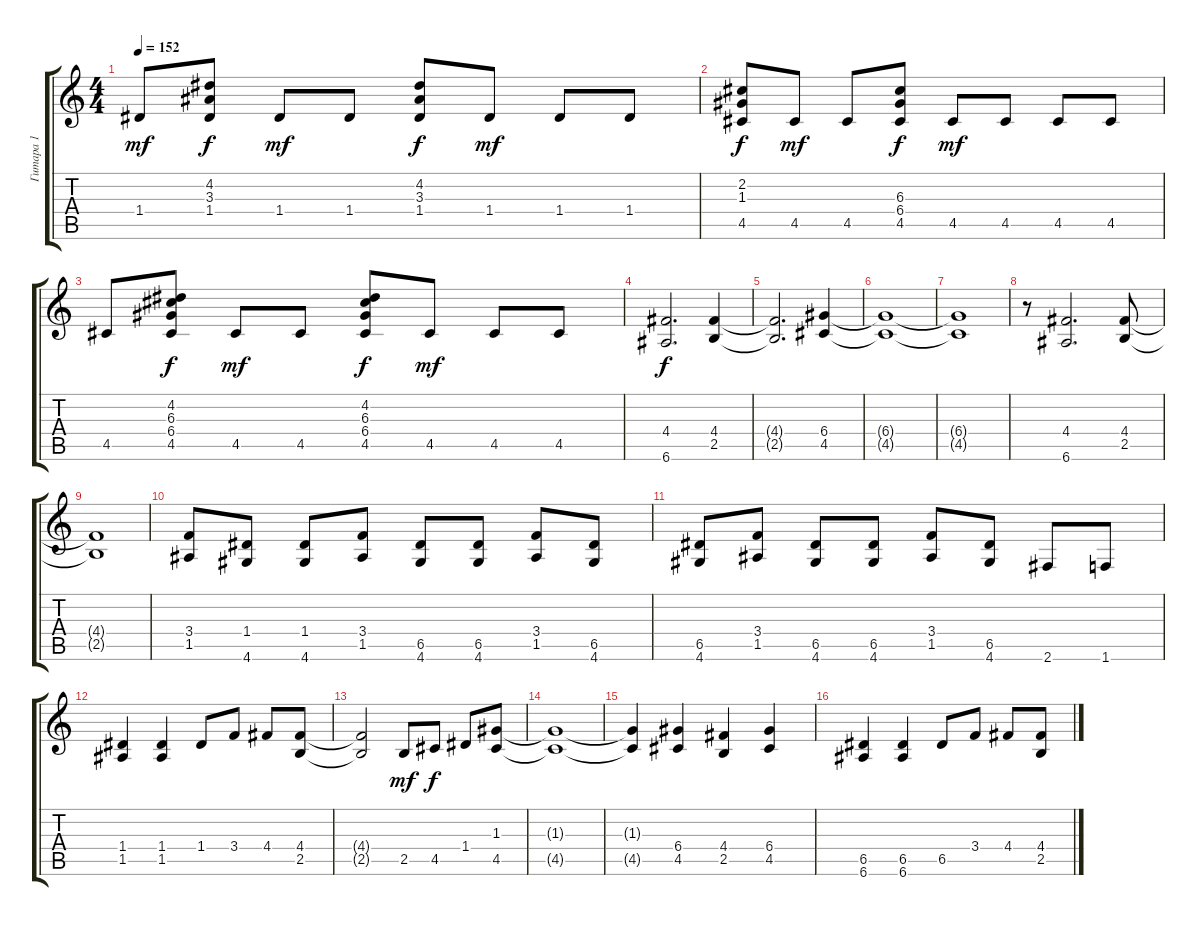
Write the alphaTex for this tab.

\track ("Гитара 1" "Гитара 1") {instrument distortionguitar}
\staff {score tabs}
\tuning (E4 B3 G3 D3 A2 E2) {hide}
\ts (4 4)
\tempo 152
\clef g2
\ks c
1.4.8{dy mf} (4.2 3.3 1.4).8{dy f} 1.4.8{dy mf} 1.4.8 (4.2 3.3 1.4).8{dy f} 1.4.8{dy mf} 1.4.8 1.4.8 |
(2.2 1.3 4.5).8{dy f} 4.5.8{dy mf} 4.5.8 (6.3 6.4 4.5).8{dy f} 4.5.8{dy mf} 4.5.8 4.5.8 4.5.8 |
4.5.8 (4.2 6.3 6.4 4.5).8{dy f} 4.5.8{dy mf} 4.5.8 (4.2 6.3 6.4 4.5).8{dy f} 4.5.8{dy mf} 4.5.8 4.5.8 |
(4.4 6.6).2{d dy f} (4.4 2.5).4 |
(4.4{t} 2.5{t}).2{d} (6.4 4.5).4 |
(6.4{t} 4.5{t}).1 |
(6.4{t} 4.5{t}).1 |
r.8 (4.4 6.6).2{d} (4.4 2.5).8 |
(4.4{t} 2.5{t}).1 |
(3.4 1.5).8 (1.4 4.6).8 (1.4 4.6).8 (3.4 1.5).8 (6.5 4.6).8 (6.5 4.6).8 (3.4 1.5).8 (6.5 4.6).8 |
(6.5 4.6).8 (3.4 1.5).8 (6.5 4.6).8 (6.5 4.6).8 (3.4 1.5).8 (6.5 4.6).8 2.6.8 1.6.8 |
(1.4 1.5).4 (1.4 1.5).4 1.4.8 3.4.8 4.4.8 (4.4 2.5).8 |
(4.4{t} 2.5{t}).2 2.5.8{dy mf} 4.5.8{dy f} 1.4.8 (1.3 4.5).8 |
(1.3{t} 4.5{t}).1 |
(1.3{t} 4.5{t}).4 (6.4 4.5).4 (4.4 2.5).4 (6.4 4.5).4 |
(6.5 6.6).4 (6.5 6.6).4 6.5.8 3.4.8 4.4.8 (4.4 2.5).8
